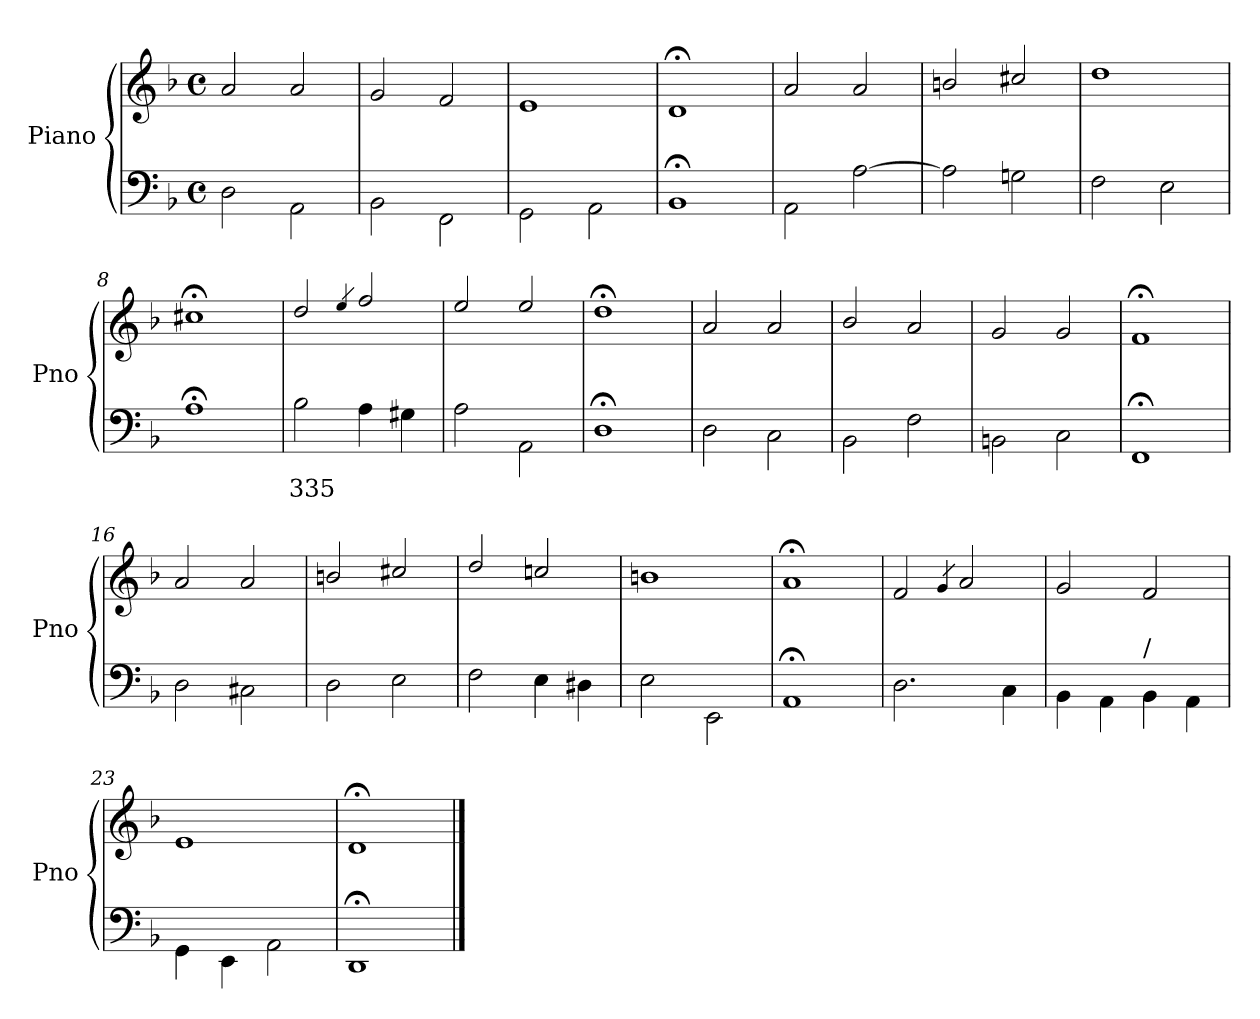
**kern	**text	**kern
*part1	*part1	*part1
*staff2	*staff2	*staff1
*I"Piano	*	*
*I'Pno	*	*
*clefF4	*	*clefG2
*k[b-]	*	*k[b-]
*F:	*	*F:
*M4/4	*	*M4/4
*met(c)	*	*met(c)
=1	=1	=1
2D\	.	2a/
2AA\	.	2a/
=2	=2	=2
2BB-\	.	2g/
2FF\	.	2f/
=3	=3	=3
2GG\	.	1e/
2AA\	.	.
=4	=4	=4
1BB-;\	.	1d;</
=5	=5	=5
2AA\	.	2a/
[<2A\	.	2a/
=6	=6	=6
2A\]	.	2bn/
2Gn\	.	2cc#X/
=7	=7	=7
2F\	.	1dd/
2E\	.	.
=8	=8	=8
1A;\	.	1cc#X;</
!!LO:LB:g=z
=9	=9	=9
!	!LO:LY:a	!
2B-\	335	2dd/
.	.	4qee/
4A\	.	2ff/
4G#X\	.	.
=10	=10	=10
2A\	.	2ee/
2AA\	.	2ee/
=11	=11	=11
1D;\	.	1dd;</
=12	=12	=12
2D\	.	2a/
2C\	.	2a/
=13	=13	=13
2BB-\	.	2b-/
2F\	.	2a/
=14	=14	=14
2BBn\	.	2g/
2C\	.	2g/
=15	=15	=15
1FF;\	.	1f;</
!!LO:LB:g=z
=16	=16	=16
2D\	.	2a/
2C#X\	.	2a/
=17	=17	=17
2D\	.	2bn/
2E\	.	2cc#X/
=18	=18	=18
2F\	.	2dd/
4E\	.	2ccn/
4D#X\	.	.
=19	=19	=19
2E\	.	1bn/
2EE\	.	.
=20	=20	=20
1AA;\	.	1a;</
=21	=21	=21
2.D\	.	2f/
.	.	4qg/
.	.	2a/
4C\	.	.
=22	=22	=22
4BB-\	.	2g/
4AA\	.	.
!LO:TX:a:t=/	!	!
4BB-\	.	2f/
4AA\	.	.
=23	=23	=23
4GG\	.	1e/
4EE\	.	.
2AA\	.	.
=24	=24	=24
1DD;\	.	1d;</
==	==	==
*-	*-	*-
